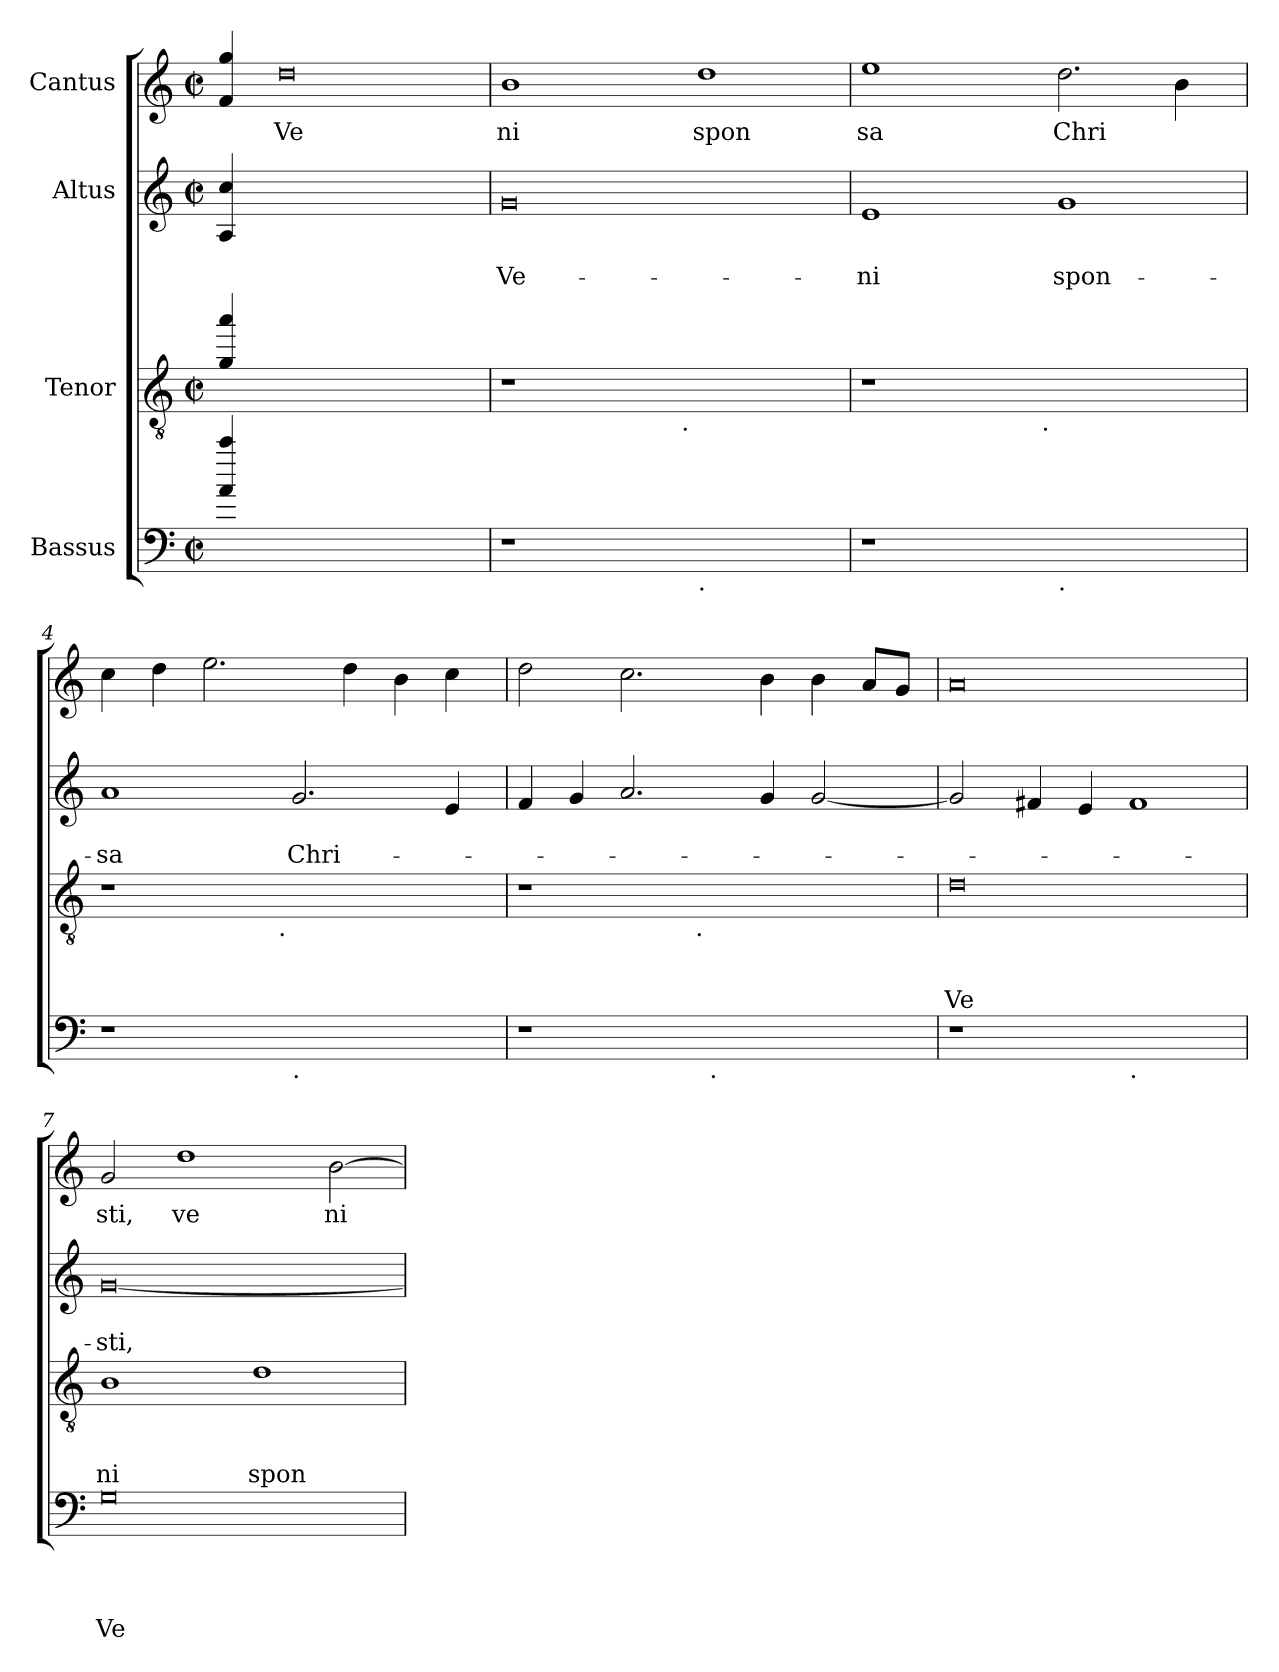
**kern	**text	**text	**text	**text	**kern	**text	**text	**text	**kern	**text	**text	**kern	**text
*part4	*part4	*part4	*part4	*part4	*part3	*part3	*part3	*part3	*part2	*part2	*part2	*part1	*part1
*staff4	*staff4	*staff4	*staff4	*staff4	*staff3	*staff3	*staff3	*staff3	*staff2	*staff2	*staff2	*staff1	*staff1
*I"Bassus	*	*	*	*	*I"Tenor	*	*	*	*I"Altus	*	*	*I"Cantus	*
*clefF4	*	*	*	*	*clefGv2	*	*	*	*clefG2	*	*	*clefG2	*
*k[]	*	*	*	*	*k[]	*	*	*	*k[]	*	*	*k[]	*
*C:	*	*	*	*	*C:	*	*	*	*C:	*	*	*C:	*
*M2/2	*	*	*	*	*M2/2	*	*	*	*M2/2	*	*	*M2/2	*
*met(c|)	*	*	*	*	*met(c|)	*	*	*	*met(c|)	*	*	*met(c|)	*
=1	=1	=1	=1	=1	=1	=1	=1	=1	=1	=1	=1	=1	=1
4a/ 4ccc/	.	.	.	.	4g/ 4aa/	.	.	.	4A/ 4cc/	.	.	4f/ 4gg/	.
!	!	!	!	!	!	!	!	!	!	!	!	!	!LO:LY:b
0ryy	.	.	.	.	0ryy	.	.	.	0ryy	.	.	0dd	Ve
=2	=2	=2	=2	=2	=2	=2	=2	=2	=2	=2	=2	=2	=2
!	!	!	!	!	!	!	!	!	!	!	!LO:LY:b	!	!LO:LY:b
*	*	*	*	*	*^	*	*	*	*	*	*	*	*
1r	.	.	.	.	1r	2ryy	.	.	.	0g	.	Ve-	1b	ni
.	.	.	.	.	.	4...ryy	.	.	.	.	.	.	.	.
!	!	!	!	!	!	!LO:TX:b:t=.	!	!	!	!	!	!	!	!
.	.	.	.	.	.	1ryy	.	.	.	.	.	.	.	.
!LO:TX:b:t=.	!	!	!	!	!	!	!	!	!	!	!	!	!	!
!	!	!	!	!	!	!	!	!	!	!	!	!	!	!LO:LY:b
1ryy	.	.	.	.	1ryy	.	.	.	.	.	.	.	1dd	spon
.	.	.	.	.	.	32ryy	.	.	.	.	.	.	.	.
=3	=3	=3	=3	=3	=3	=3	=3	=3	=3	=3	=3	=3	=3	=3
!	!	!	!	!	!	!	!	!	!	!	!	!LO:LY:b	!	!LO:LY:b
1r	.	.	.	.	1r	2ryy	.	.	.	1e	.	-ni	1ee	sa
.	.	.	.	.	.	4...ryy	.	.	.	.	.	.	.	.
!	!	!	!	!	!	!LO:TX:b:t=.	!	!	!	!	!	!	!	!
.	.	.	.	.	.	1ryy	.	.	.	.	.	.	.	.
!LO:TX:b:t=.	!	!	!	!	!	!	!	!	!	!	!	!	!	!
!	!	!	!	!	!	!	!	!	!	!	!	!LO:LY:b	!	!LO:LY:b
1ryy	.	.	.	.	1ryy	.	.	.	.	1g	.	spon-	2.dd\	Chri
.	.	.	.	.	.	.	.	.	.	.	.	.	4b\	.
.	.	.	.	.	.	32ryy	.	.	.	.	.	.	.	.
=4	=4	=4	=4	=4	=4	=4	=4	=4	=4	=4	=4	=4	=4	=4
!	!	!	!	!	!	!	!	!	!	!	!	!LO:LY:b	!	!
1r	.	.	.	.	1r	2ryy	.	.	.	1a	.	-sa	4cc\	.
.	.	.	.	.	.	.	.	.	.	.	.	.	4dd\	.
.	.	.	.	.	.	4...ryy	.	.	.	.	.	.	2.ee\	.
!	!	!	!	!	!	!LO:TX:b:t=.	!	!	!	!	!	!	!	!
.	.	.	.	.	.	1ryy	.	.	.	.	.	.	.	.
!LO:TX:b:t=.	!	!	!	!	!	!	!	!	!	!	!	!	!	!
!	!	!	!	!	!	!	!	!	!	!	!	!LO:LY:b	!	!
1ryy	.	.	.	.	1ryy	.	.	.	.	2.g/	.	Chri-	.	.
.	.	.	.	.	.	.	.	.	.	.	.	.	4dd\	.
.	.	.	.	.	.	.	.	.	.	.	.	.	4b\	.
.	.	.	.	.	.	.	.	.	.	4e/	.	.	4cc\	.
.	.	.	.	.	.	32ryy	.	.	.	.	.	.	.	.
=5	=5	=5	=5	=5	=5	=5	=5	=5	=5	=5	=5	=5	=5	=5
1r	.	.	.	.	1r	2ryy	.	.	.	4f/	.	.	2dd\	.
.	.	.	.	.	.	.	.	.	.	4g/	.	.	.	.
.	.	.	.	.	.	4...ryy	.	.	.	2.a/	.	.	2.cc\	.
!	!	!	!	!	!	!LO:TX:b:t=.	!	!	!	!	!	!	!	!
.	.	.	.	.	.	1ryy	.	.	.	.	.	.	.	.
!LO:TX:b:t=.	!	!	!	!	!	!	!	!	!	!	!	!	!	!
1ryy	.	.	.	.	1ryy	.	.	.	.	.	.	.	.	.
.	.	.	.	.	.	.	.	.	.	4g/	.	.	4b\	.
.	.	.	.	.	.	.	.	.	.	[<2g/	.	.	4b\	.
.	.	.	.	.	.	.	.	.	.	.	.	.	8a/L	.
.	.	.	.	.	.	.	.	.	.	.	.	.	8g/J	.
.	.	.	.	.	.	32ryy	.	.	.	.	.	.	.	.
=6	=6	=6	=6	=6	=6	=6	=6	=6	=6	=6	=6	=6	=6	=6
!	!	!	!	!	!	!	!	!	!LO:LY:b	!	!	!	!	!
*	*	*	*	*	*v	*v	*	*	*	*	*	*	*	*
1r	.	.	.	.	0d	.	.	Ve	2g/]	.	.	0a	.
.	.	.	.	.	.	.	.	.	4f#/	.	.	.	.
.	.	.	.	.	.	.	.	.	4e/	.	.	.	.
!LO:TX:b:t=.	!	!	!	!	!	!	!	!	!	!	!	!	!
1ryy	.	.	.	.	.	.	.	.	1f#	.	.	.	.
!!LO:LB:g=z
=7	=7	=7	=7	=7	=7	=7	=7	=7	=7	=7	=7	=7	=7
!	!	!	!	!LO:LY:b	!	!	!	!LO:LY:b	!	!	!LO:LY:b	!	!LO:LY:b
0G	.	.	.	Ve-	1B	.	.	ni	[<0g	.	-sti,	2g/	sti,
!	!	!	!	!	!	!	!	!	!	!	!	!	!LO:LY:b
.	.	.	.	.	.	.	.	.	.	.	.	1dd	ve
!	!	!	!	!	!	!	!	!LO:LY:b	!	!	!	!	!
.	.	.	.	.	1d	.	.	spon	.	.	.	.	.
!	!	!	!	!	!	!	!	!	!	!	!	!	!LO:LY:b
.	.	.	.	.	.	.	.	.	.	.	.	[>2b\	ni
=	=	=	=	=	=	=	=	=	=	=	=	=	=
*-	*-	*-	*-	*-	*-	*-	*-	*-	*-	*-	*-	*-	*-
